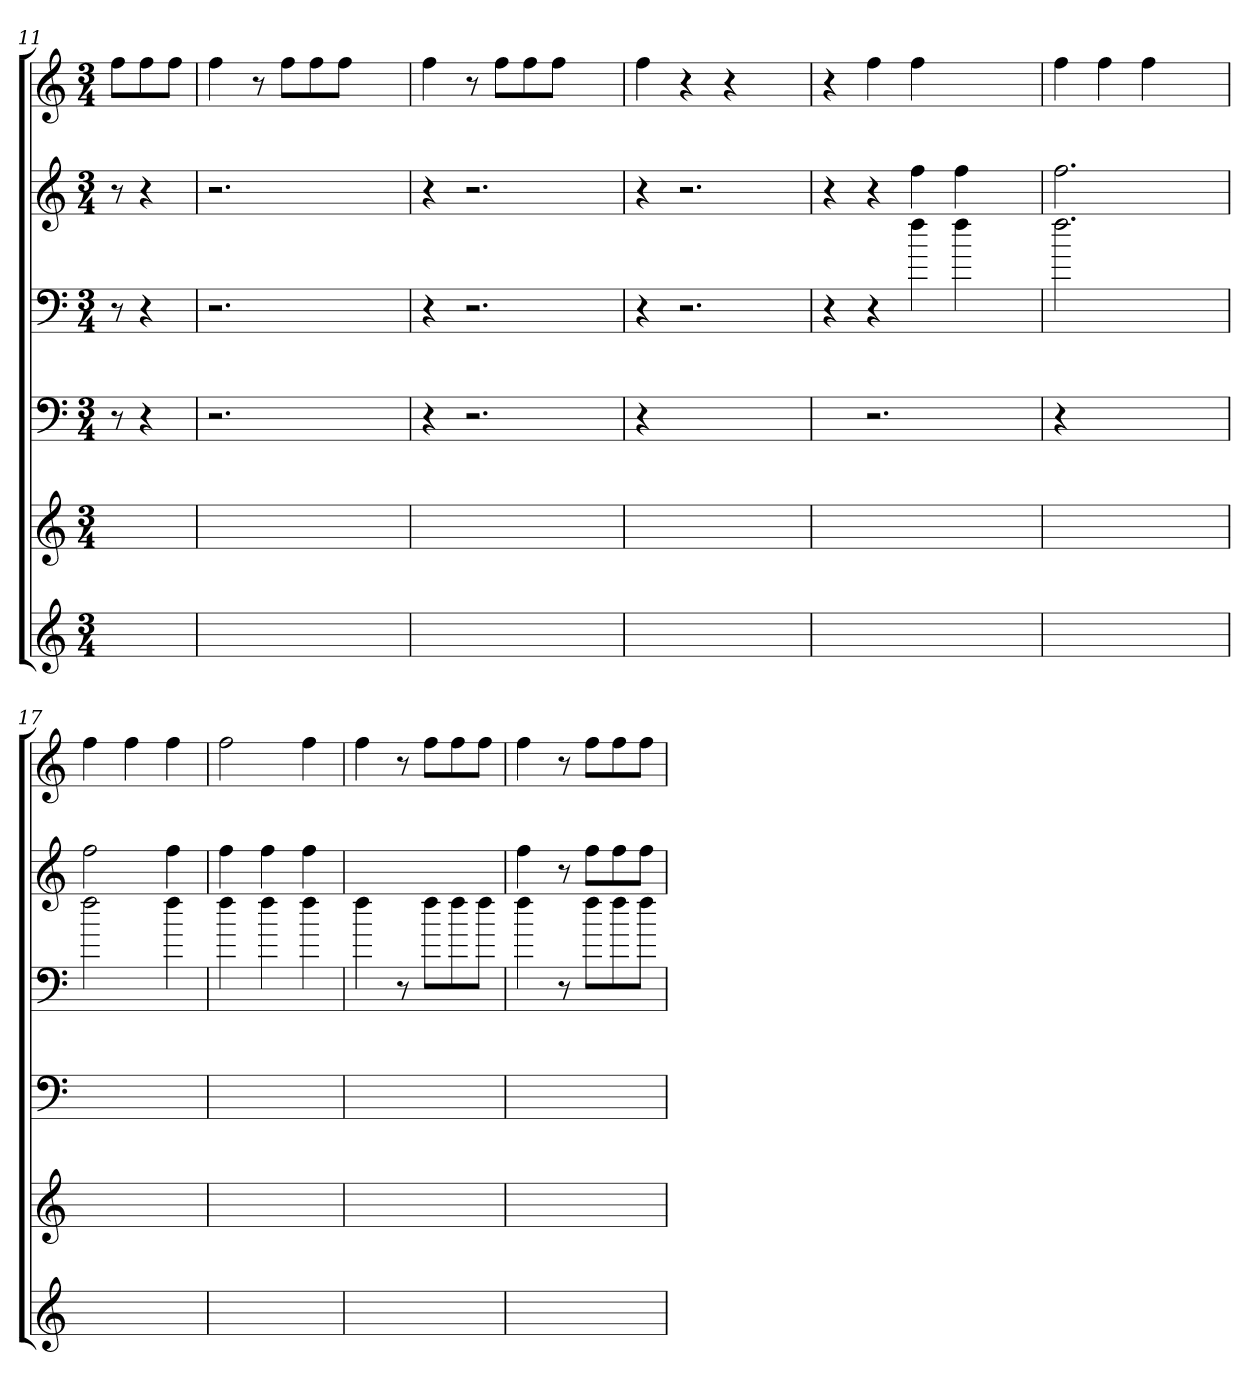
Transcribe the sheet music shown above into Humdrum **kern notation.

**kern	**kern	**kern	**kern	**kern	**kern
*part6	*part5	*part4	*part3	*part2	*part1
*staff6	*staff5	*staff4	*staff3	*staff2	*staff1
*clefG2	*clefG2	*clefF4	*clefF4	*clefG2	*clefG2
*M3/4	*M3/4	*M3/4	*M3/4	*M3/4	*M3/4
=11	=11	=11	=11	=11	=11
4.ryy	4.ryy	8r	8r	8r	8ffL
.	.	4r	4r	4r	8ff
.	.	.	.	.	8ffJ
=12	=12	=12	=12	=12	=12
2.ryy	2.ryy	2.r	2.r	2.r	4ff
.	.	.	.	.	8r
.	.	.	.	.	8ffL
.	.	.	.	.	8ff
.	.	.	.	.	8ffJ
4ryy	4ryy	4ryy	4ryy	4ryy	4ryy
=13	=13	=13	=13	=13	=13
4ryy	4ryy	4r	4r	4r	4ff
2.ryy	2.ryy	2.r	2.r	2.r	8r
.	.	.	.	.	8ffL
.	.	.	.	.	8ff
.	.	.	.	.	8ffJ
.	.	.	.	.	4ryy
=14	=14	=14	=14	=14	=14
4ryy	4ryy	4r	4r	4r	4ff
2.ryy	2.ryy	2.ryy	2.r	2.r	4r
.	.	.	.	.	4r
.	.	.	.	.	4ryy
=15	=15	=15	=15	=15	=15
4ryy	4ryy	4ryy	4r	4r	4r
2.ryy	2.ryy	2.r	4r	4r	4ff
.	.	.	4ff	4ff	4ff
.	.	.	4ff	4ff	4ryy
4ryy	4ryy	4ryy	4ryy	4ryy	4ryy
=16	=16	=16	=16	=16	=16
4ryy	4ryy	4r	2.ff	2.ff	4ff
2.ryy	2.ryy	2.ryy	.	.	4ff
.	.	.	.	.	4ff
.	.	.	4ryy	4ryy	4ryy
=17	=17	=17	=17	=17	=17
2.ryy	2.ryy	2.ryy	2ff	2ff	4ff
.	.	.	.	.	4ff
.	.	.	4ff	4ff	4ff
=18	=18	=18	=18	=18	=18
2.ryy	2.ryy	2.ryy	4ff	4ff	2ff
.	.	.	4ff	4ff	.
.	.	.	4ff	4ff	4ff
=19	=19	=19	=19	=19	=19
2.ryy	2.ryy	2.ryy	4ff	2.ryy	4ff
.	.	.	8r	.	8r
.	.	.	8ffL	.	8ffL
.	.	.	8ff	.	8ff
.	.	.	8ffJ	.	8ffJ
=20	=20	=20	=20	=20	=20
2.ryy	2.ryy	2.ryy	4ff	4ff	4ff
.	.	.	8r	8r	8r
.	.	.	8ffL	8ffL	8ffL
.	.	.	8ff	8ff	8ff
.	.	.	8ffJ	8ffJ	8ffJ
=	=	=	=	=	=
*-	*-	*-	*-	*-	*-
